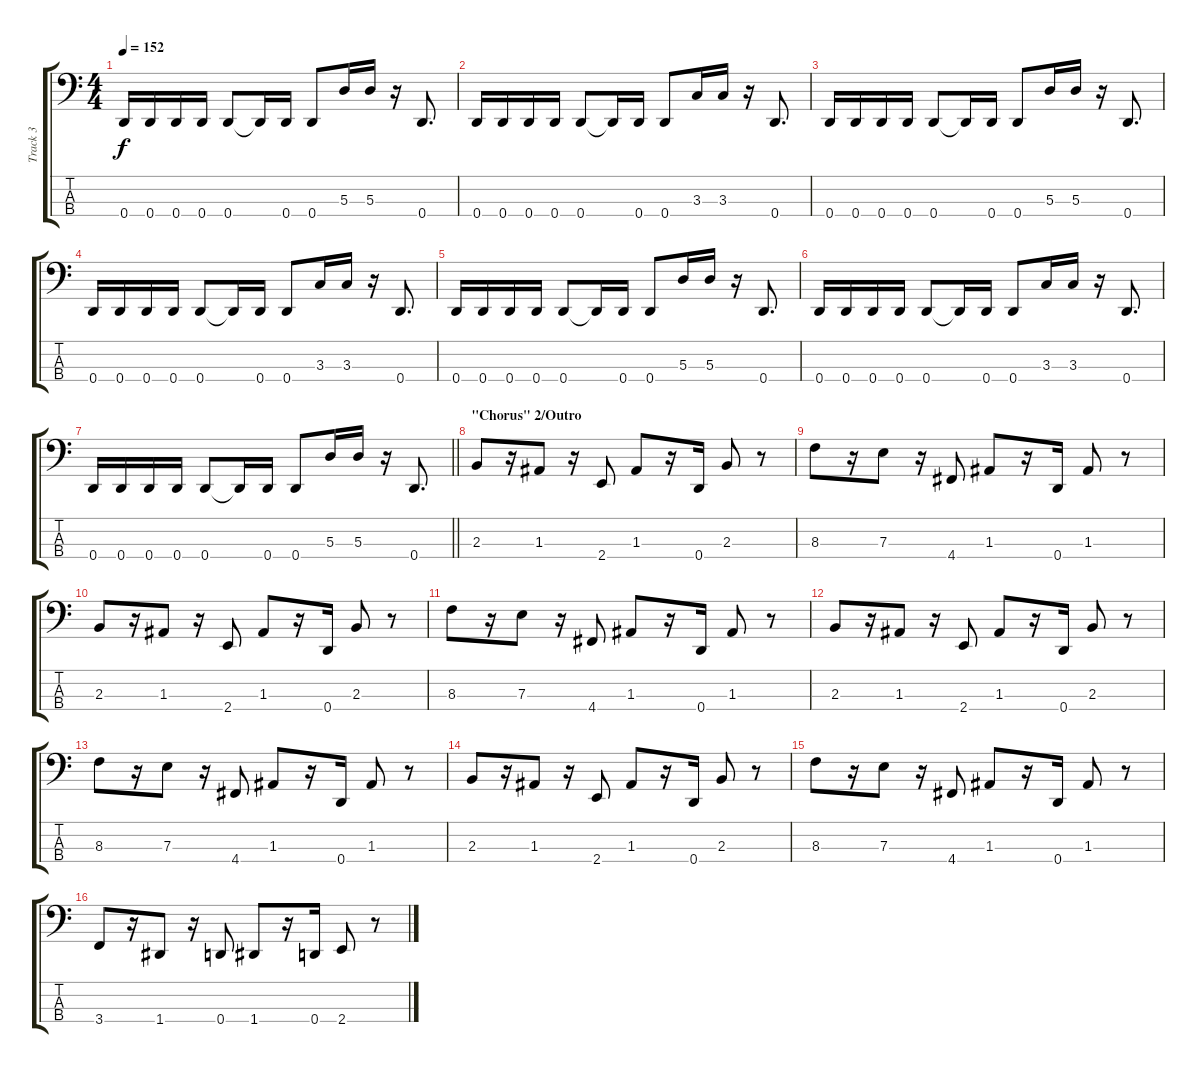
\track ("Track 3" "Track 3") {instrument electricbasspick}
\staff {score tabs}
\tuning (G2 D2 A1 D1) {hide}
\ts (4 4)
\tempo 152
\clef f4
\ks c
0.4.16{dy f} 0.4.16 0.4.16 0.4.16 0.4.8 0.4{t}.16 0.4.16 0.4.8 5.3.16 5.3.16 r.16 0.4.8{d} |
0.4.16 0.4.16 0.4.16 0.4.16 0.4.8 0.4{t}.16 0.4.16 0.4.8 3.3.16 3.3.16 r.16 0.4.8{d} |
0.4.16 0.4.16 0.4.16 0.4.16 0.4.8 0.4{t}.16 0.4.16 0.4.8 5.3.16 5.3.16 r.16 0.4.8{d} |
0.4.16 0.4.16 0.4.16 0.4.16 0.4.8 0.4{t}.16 0.4.16 0.4.8 3.3.16 3.3.16 r.16 0.4.8{d} |
0.4.16 0.4.16 0.4.16 0.4.16 0.4.8 0.4{t}.16 0.4.16 0.4.8 5.3.16 5.3.16 r.16 0.4.8{d} |
0.4.16 0.4.16 0.4.16 0.4.16 0.4.8 0.4{t}.16 0.4.16 0.4.8 3.3.16 3.3.16 r.16 0.4.8{d} |
\barLineRight lightlight
0.4.16 0.4.16 0.4.16 0.4.16 0.4.8 0.4{t}.16 0.4.16 0.4.8 5.3.16 5.3.16 r.16 0.4.8{d} |
\section ("" "\"Chorus\" 2/Outro")
2.3.8 r.16 1.3.8 r.16 2.4.8 1.3.8 r.16 0.4.16 2.3.8 r.8 |
8.3.8 r.16 7.3.8 r.16 4.4.8 1.3.8 r.16 0.4.16 1.3.8 r.8 |
2.3.8 r.16 1.3.8 r.16 2.4.8 1.3.8 r.16 0.4.16 2.3.8 r.8 |
8.3.8 r.16 7.3.8 r.16 4.4.8 1.3.8 r.16 0.4.16 1.3.8 r.8 |
2.3.8 r.16 1.3.8 r.16 2.4.8 1.3.8 r.16 0.4.16 2.3.8 r.8 |
8.3.8 r.16 7.3.8 r.16 4.4.8 1.3.8 r.16 0.4.16 1.3.8 r.8 |
2.3.8 r.16 1.3.8 r.16 2.4.8 1.3.8 r.16 0.4.16 2.3.8 r.8 |
8.3.8 r.16 7.3.8 r.16 4.4.8 1.3.8 r.16 0.4.16 1.3.8 r.8 |
3.4.8 r.16 1.4.8 r.16 0.4.8 1.4.8 r.16 0.4.16 2.4.8 r.8
